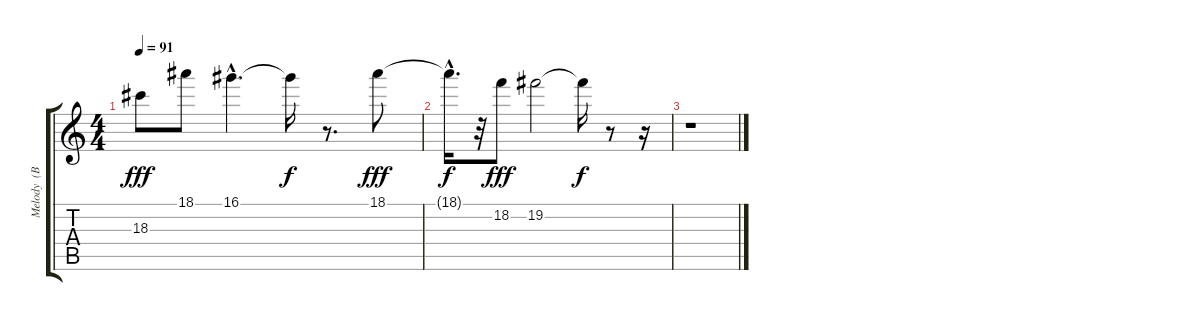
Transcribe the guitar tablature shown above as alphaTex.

\track ("Melody  (BB) (none)" "Melody  (B") {instrument overdrivenguitar}
\staff {score tabs}
\tuning (E4 B3 G3 D3 A2 E2) {hide}
\ts (4 4)
\tempo 91
\clef g2
\ks c
18.3.8{dy fff} 18.1.8 16.1{hac}.4{d} 16.1{t}.16{dy f} r.8{d} 18.1.8{dy fff} |
18.1{hac t}.16{d dy f} r.32 18.2.8{dy fff} 19.2.2 19.2{t}.16{dy f} r.8 r.16 |
r.1
